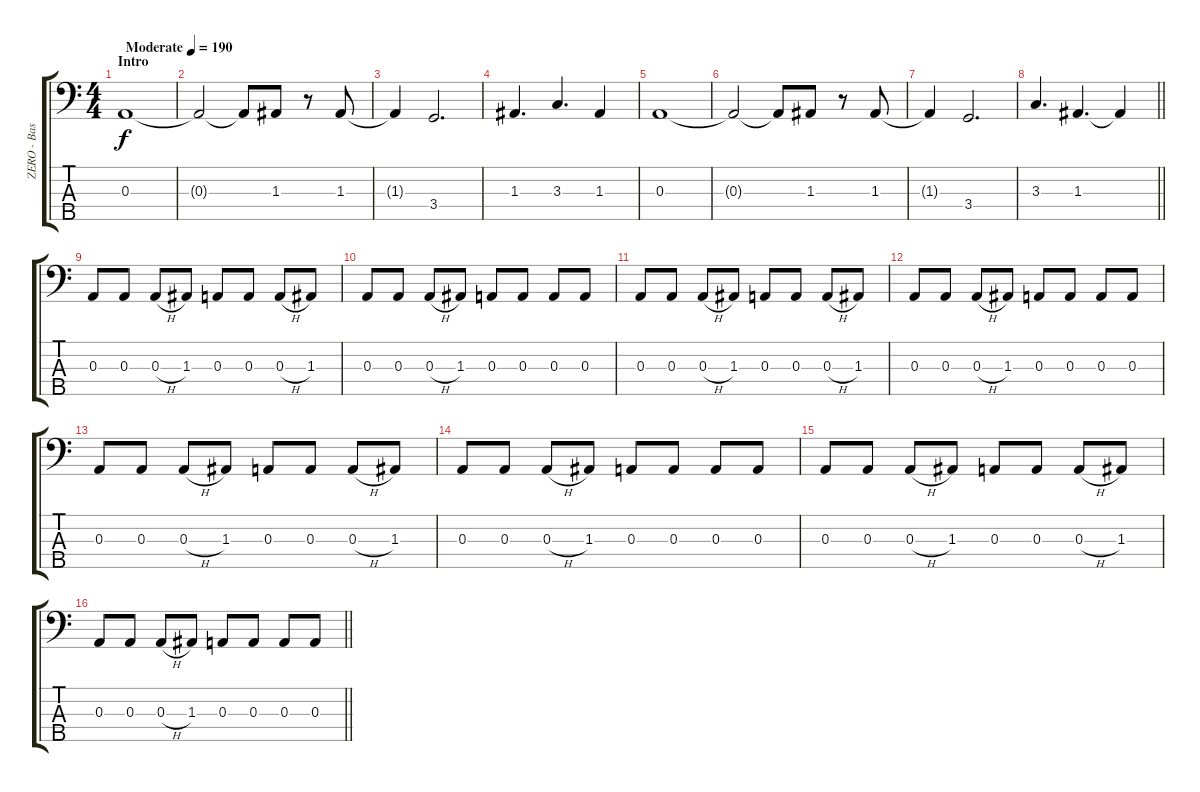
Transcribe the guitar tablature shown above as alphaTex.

\track ("ZERO - Bass" "ZERO - Bas") {instrument electricbasspick}
\staff {score tabs}
\tuning (G2 D2 A1 E1 B0) {hide}
\ts (4 4)
\section ("" "Intro")
\tempo (190 "Moderate")
\clef f4
\ks c
0.3.1{dy f instrument electricbasspick} |
0.3{t}.2 0.3{t}.8 1.3.8 r.8 1.3.8 |
1.3{t}.4 3.4.2{d} |
1.3.4{d} 3.3.4{d} 1.3.4 |
0.3.1 |
0.3{t}.2 0.3{t}.8 1.3.8 r.8 1.3.8 |
1.3{t}.4 3.4.2{d} |
\barLineRight lightlight
3.3.4{d} 1.3.4{d} 1.3{t}.4 |
\section ("" "")
0.3.8 0.3.8 0.3{h}.8 1.3.8 0.3.8 0.3.8 0.3{h}.8 1.3.8 |
0.3.8 0.3.8 0.3{h}.8 1.3.8 0.3.8 0.3.8 0.3.8 0.3.8 |
0.3.8 0.3.8 0.3{h}.8 1.3.8 0.3.8 0.3.8 0.3{h}.8 1.3.8 |
0.3.8 0.3.8 0.3{h}.8 1.3.8 0.3.8 0.3.8 0.3.8 0.3.8 |
0.3.8 0.3.8 0.3{h}.8 1.3.8 0.3.8 0.3.8 0.3{h}.8 1.3.8 |
0.3.8 0.3.8 0.3{h}.8 1.3.8 0.3.8 0.3.8 0.3.8 0.3.8 |
0.3.8 0.3.8 0.3{h}.8 1.3.8 0.3.8 0.3.8 0.3{h}.8 1.3.8 |
\barLineRight lightlight
0.3.8 0.3.8 0.3{h}.8 1.3.8 0.3.8 0.3.8 0.3.8 0.3.8
